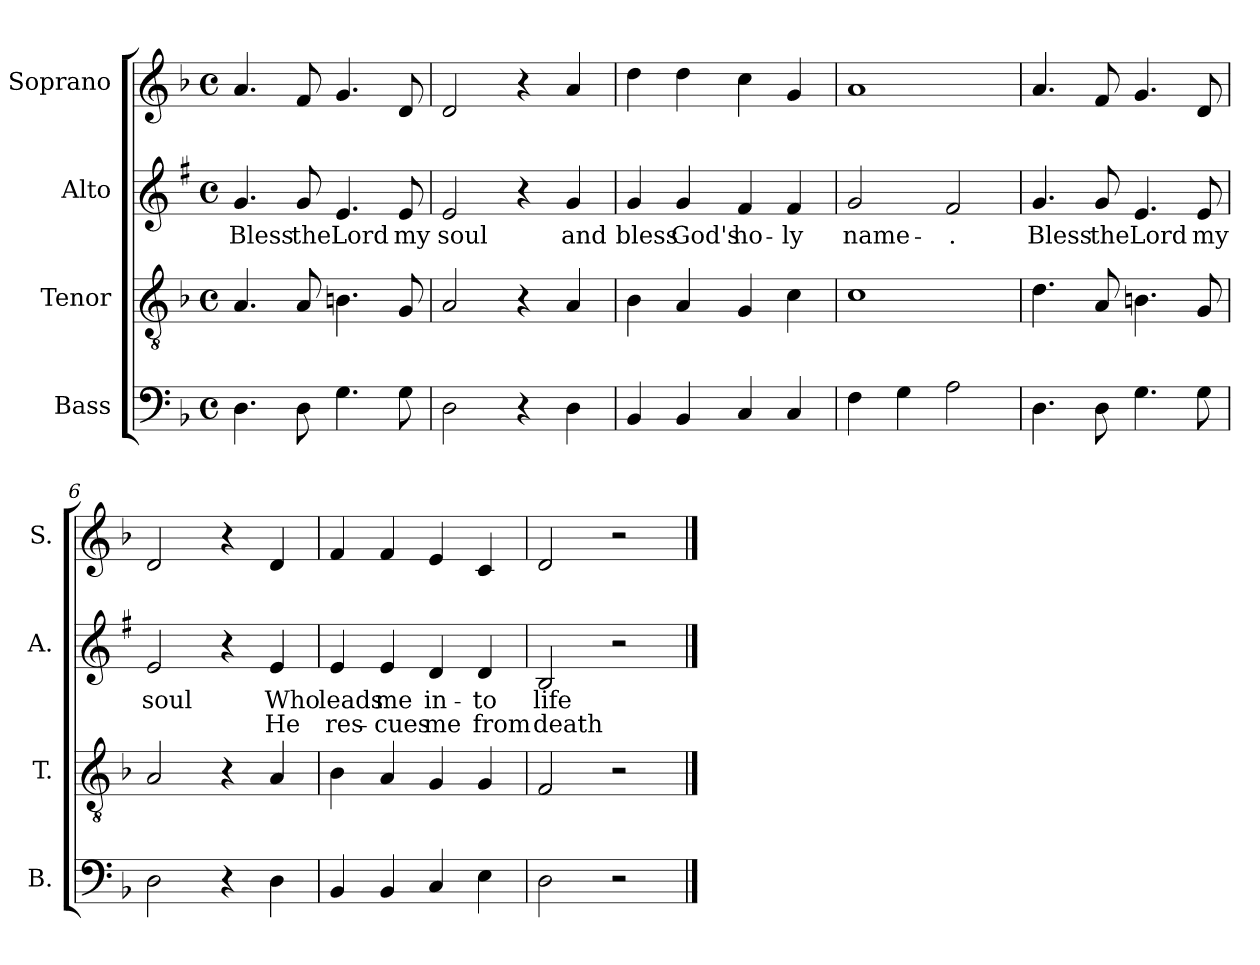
**kern	**kern	**kern	**text	**text	**kern
*part4	*part3	*part2	*part2	*part2	*part1
*staff4	*staff3	*staff2	*staff2	*staff2	*staff1
*I"Bass	*I"Tenor	*I"Alto	*	*	*I"Soprano
*I'B.	*I'T.	*I'A.	*	*	*I'S.
*clefF4	*clefGv2	*clefG2	*	*	*clefG2
*	*	*ITrd1c2	*	*	*
*k[b-]	*k[b-]	*k[b-]	*	*	*k[b-]
*M4/4	*M4/4	*M4/4	*	*	*M4/4
*met(c)	*met(c)	*met(c)	*	*	*met(c)
=1	=1	=1	=1	=1	=1
!	!	!	!LO:LY:b	!	!
4.D\	4.A/	4.f/	Bless	.	4.a/
!	!	!	!LO:LY:b	!	!
8D\	8A/	8f/	the	.	8f/
!	!	!	!LO:LY:b	!	!
4.G\	4.Bn\	4.d/	Lord	.	4.g/
!	!	!	!LO:LY:b	!	!
8G\	8G/	8d/	my	.	8d/
=2	=2	=2	=2	=2	=2
!	!	!	!LO:LY:b	!	!
2D\	2A/	2d/	soul	.	2d/
4r	4r	4r	.	.	4r
!	!	!	!LO:LY:b	!	!
4D\	4A/	4f/	and	.	4a/
=3	=3	=3	=3	=3	=3
!	!	!	!LO:LY:b	!	!
4BB-/	4B-\	4f/	bless	.	4dd\
!	!	!	!LO:LY:b	!	!
4BB-/	4A/	4f/	God's	.	4dd\
!	!	!	!LO:LY:b	!	!
4C/	4G/	4e/	ho-	.	4cc\
!	!	!	!LO:LY:b	!	!
4C/	4c\	4e/	-ly	.	4g/
=4	=4	=4	=4	=4	=4
!	!	!	!LO:LY:b	!	!
4F\	1c	2f/	name-	.	1a
4G\	.	.	.	.	.
!	!	!	!LO:LY:b	!	!
2A\	.	2e/	-.	.	.
!!LO:LB:g=z
=5	=5	=5	=5	=5	=5
!	!	!	!LO:LY:b	!	!
4.D\	4.d\	4.f/	Bless	.	4.a/
!	!	!	!LO:LY:b	!	!
8D\	8A/	8f/	the	.	8f/
!	!	!	!LO:LY:b	!	!
4.G\	4.Bn\	4.d/	Lord	.	4.g/
!	!	!	!LO:LY:b	!	!
8G\	8G/	8d/	my	.	8d/
=6	=6	=6	=6	=6	=6
!	!	!	!LO:LY:b	!	!
2D\	2A/	2d/	soul	.	2d/
4r	4r	4r	.	.	4r
!	!	!	!LO:LY:b	!LO:LY:b	!
4D\	4A/	4d/	Who	He	4d/
=7	=7	=7	=7	=7	=7
!	!	!	!LO:LY:b	!LO:LY:b	!
4BB-/	4B-\	4d/	leads	res-	4f/
!	!	!	!LO:LY:b	!LO:LY:b	!
4BB-/	4A/	4d/	me	-cues	4f/
!	!	!	!LO:LY:b	!LO:LY:b	!
4C/	4G/	4c/	in-	me	4e/
!	!	!	!LO:LY:b	!LO:LY:b	!
4E\	4G/	4c/	-to	from	4c/
=8	=8	=8	=8	=8	=8
!	!	!	!LO:LY:b	!LO:LY:b	!
2D\	2F/	2A/	life	death	2d/
2r	2r	2r	.	.	2r
==	==	==	==	==	==
*-	*-	*-	*-	*-	*-
